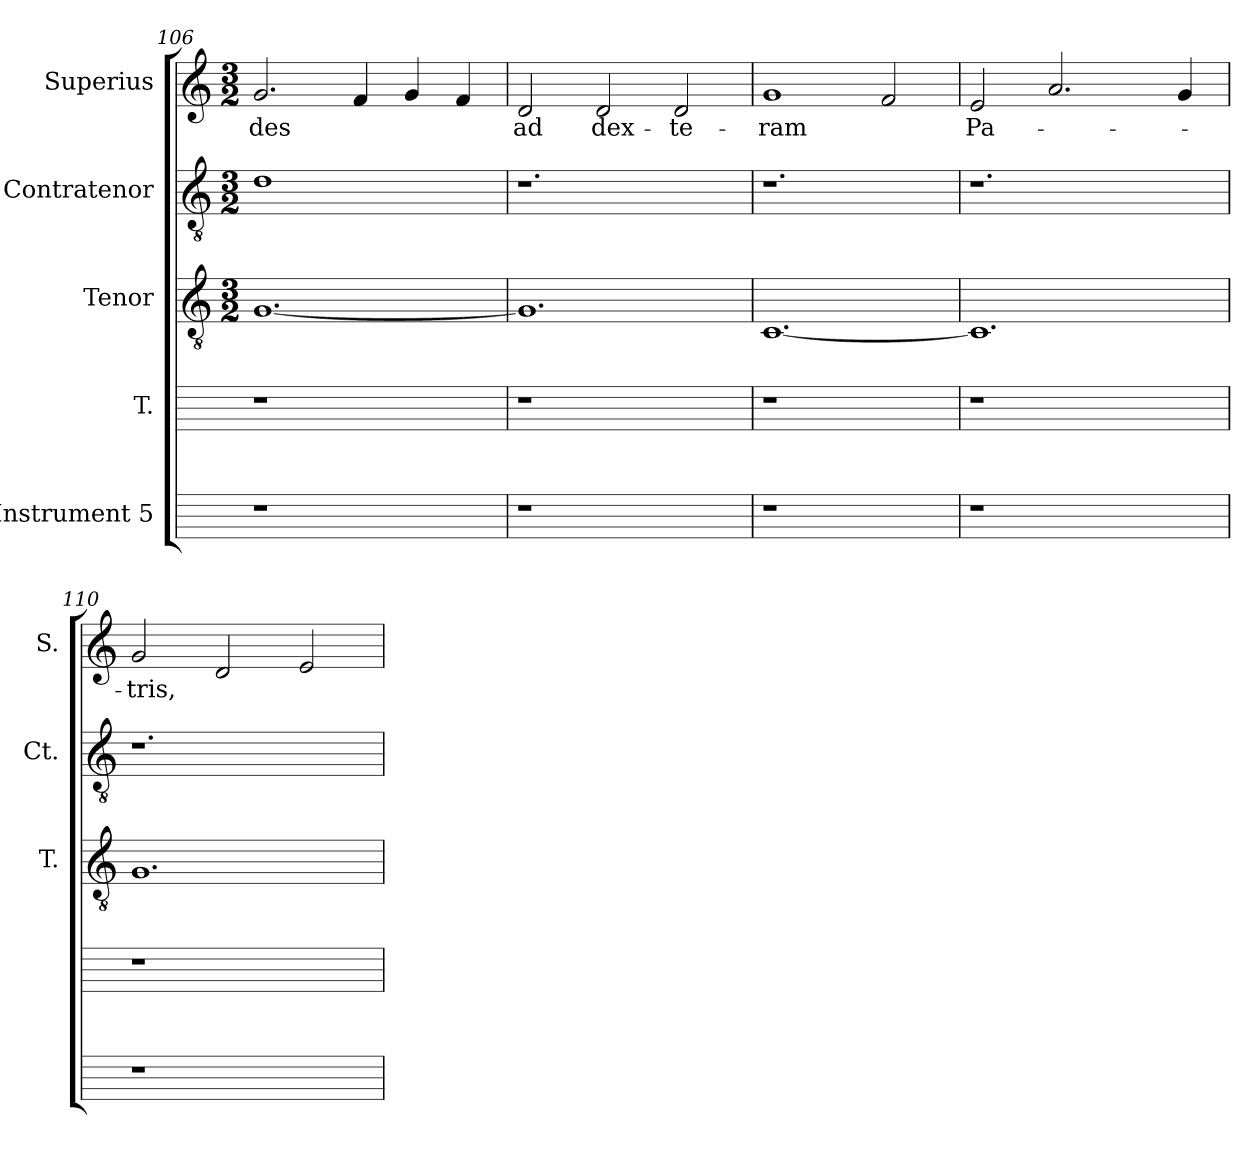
**kern	**kern	**kern	**kern	**kern	**text
*part5	*part4	*part3	*part2	*part1	*part1
*staff5	*staff4	*staff3	*staff2	*staff1	*staff1
*I"Instrument 5	*I"T.	*I"Tenor	*I"Contratenor	*I"Superius	*
*	*	*I'T.	*I'Ct.	*I'S.	*
*	*	*clefGv2	*clefGv2	*clefG2	*
*	*	*M3/2	*M3/2	*M3/2	*
=106	=106	=106	=106	=106	=106
!	!	!	!LO:N:vis=1	!	!LO:LY:b
1r	1r	[<1.G	1.d	2.g/	-des
.	.	.	.	4f/	.
2ryy	2ryy	.	.	4g/	.
.	.	.	.	4f/	.
=107	=107	=107	=107	=107	=107
!	!	!	!	!	!LO:LY:b:cj
1r	1r	1.G]	1.r	2d/	ad
!	!	!	!	!	!LO:LY:b:cj
.	.	.	.	2d/	dex-
!	!	!	!	!	!LO:LY:b:cj
2ryy	2ryy	.	.	2d/	-te-
=108	=108	=108	=108	=108	=108
!	!	!	!	!	!LO:LY:b
1r	1r	[<1.C	1.r	1g	-ram
2ryy	2ryy	.	.	2f/	.
=109	=109	=109	=109	=109	=109
!	!	!	!	!	!LO:LY:b:cj
1r	1r	1.C]	1.r	2e/	Pa-
.	.	.	.	2.a/	.
2ryy	2ryy	.	.	.	.
.	.	.	.	4g/	.
=110	=110	=110	=110	=110	=110
!	!	!	!	!	!LO:LY:b
1r	1r	1.G	1.r	2g/	-tris,
.	.	.	.	2d/	.
2ryy	2ryy	.	.	2e/	.
=	=	=	=	=	=
*-	*-	*-	*-	*-	*-
